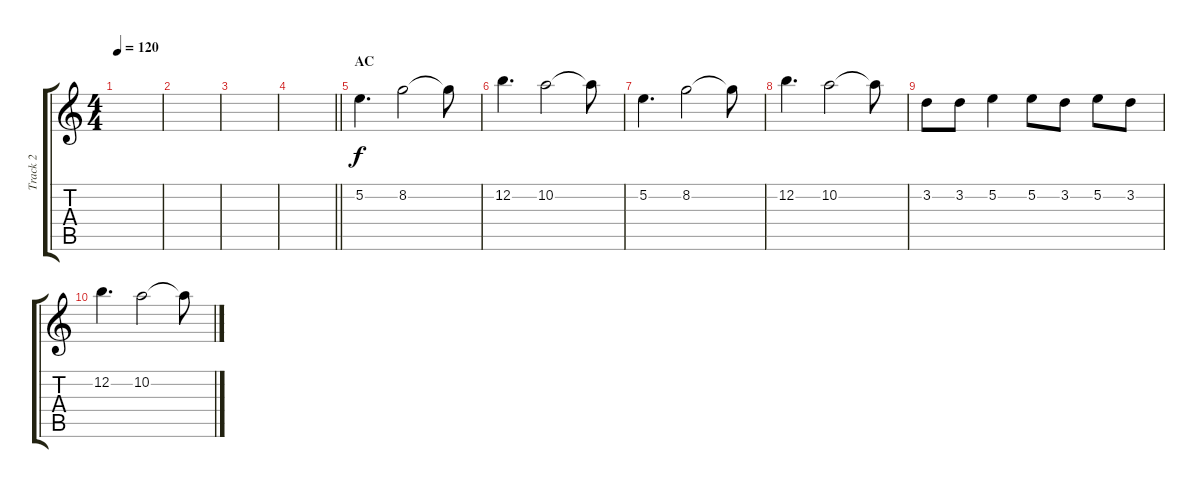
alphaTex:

\track ("Track 2" "Track 2") {instrument acousticguitarsteel}
\staff {score tabs}
\tuning (E4 B3 G3 D3 A2 E2) {hide}
\ts (4 4)
\tempo 120
\clef g2
\ks c
|
|
|
\barLineRight lightlight
|
\section ("" "AC")
5.2.4{d} 8.2.2 8.2{t}.8 |
12.2.4{d} 10.2.2 10.2{t}.8 |
5.2.4{d} 8.2.2 8.2{t}.8 |
12.2.4{d} 10.2.2 10.2{t}.8 |
3.2.8 3.2.8 5.2.4 5.2.8 3.2.8 5.2.8 3.2.8 |
12.2.4{d} 10.2.2 10.2{t}.8
